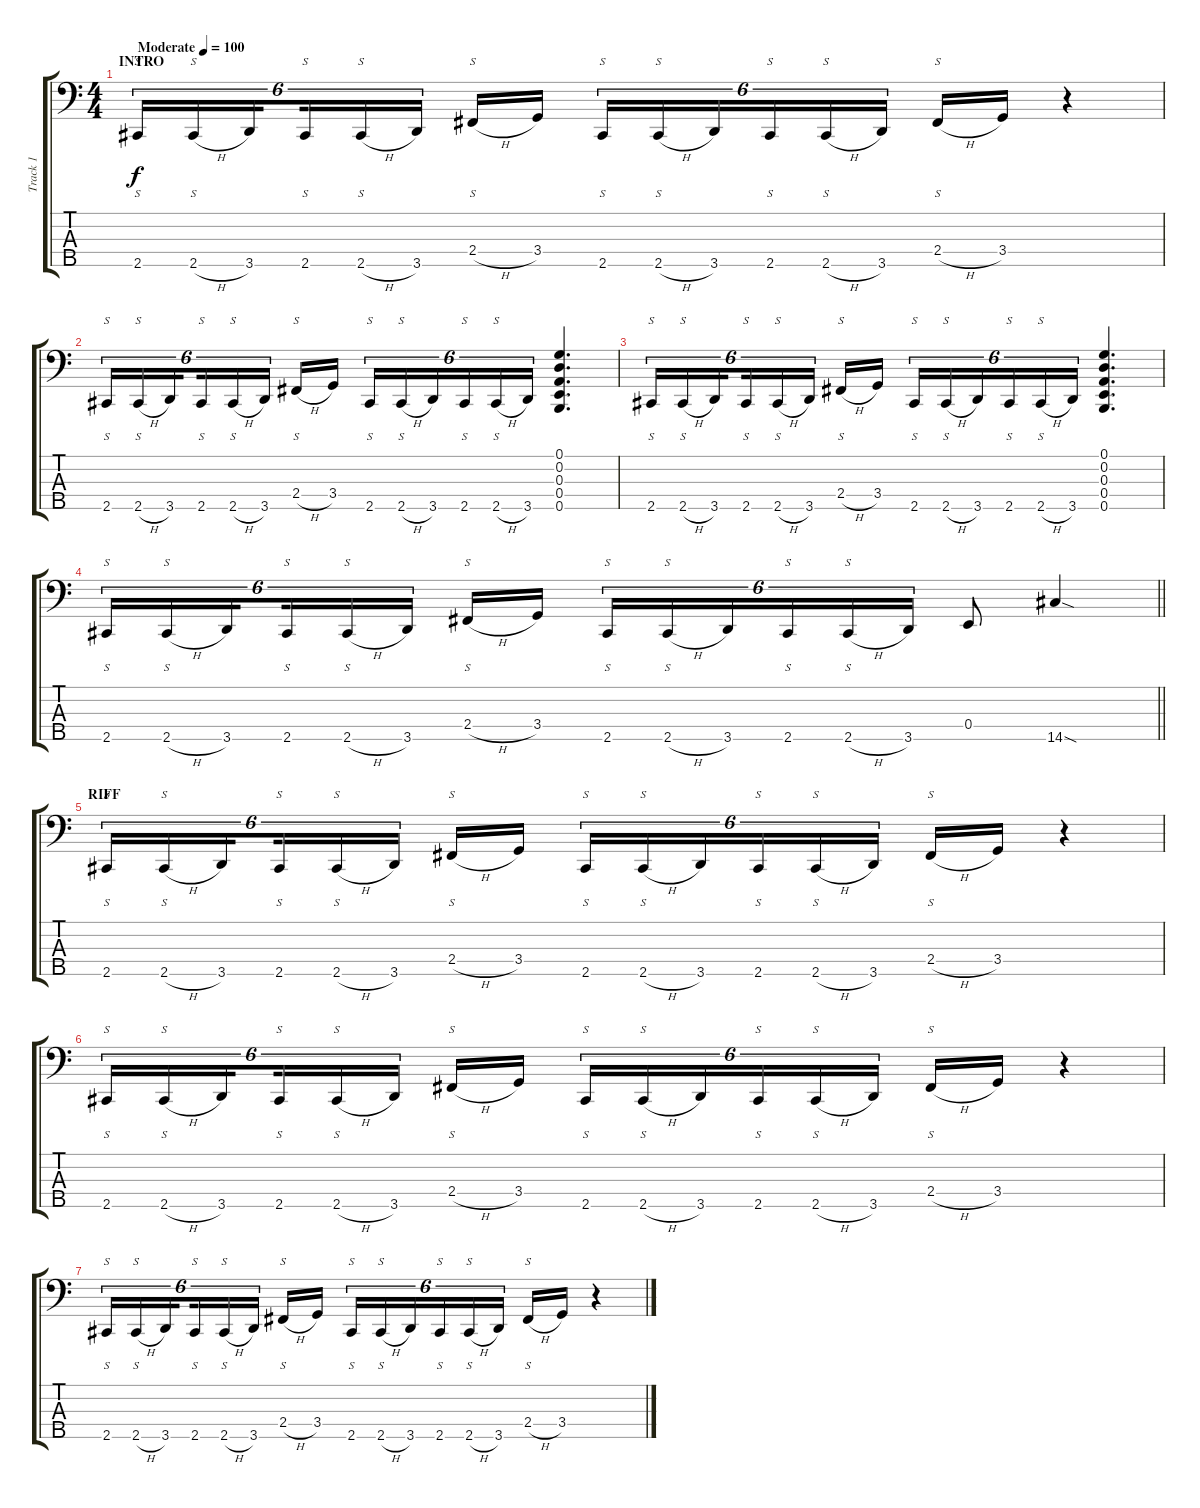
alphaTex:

\track ("Track 1" "Track 1") {instrument slapbass1}
\staff {score tabs}
\tuning (G2 D2 A1 E1 B0) {hide}
\ts (4 4)
\section ("" "INTRO")
\tempo (100 "Moderate")
\clef f4
\ks c
2.5.16{s tu (6 4) dy f instrument slapbass1} 2.5{h}.16{s tu (6 4)} 3.5.16{tu (6 4) beam splitsecondary} 2.5.16{s tu (6 4)} 2.5{h}.16{s tu (6 4)} 3.5.16{tu (6 4)} 2.4{h}.16{s} 3.4.16{beam splitsecondary} 2.5.16{s tu (6 4)} 2.5{h}.16{s tu (6 4)} 3.5.16{tu (6 4)} 2.5.16{s tu (6 4)} 2.5{h}.16{s tu (6 4)} 3.5.16{tu (6 4) beam splitsecondary} 2.4{h}.16{s} 3.4.16 r.4 |
2.5.16{s tu (6 4)} 2.5{h}.16{s tu (6 4)} 3.5.16{tu (6 4) beam splitsecondary} 2.5.16{s tu (6 4)} 2.5{h}.16{s tu (6 4)} 3.5.16{tu (6 4)} 2.4{h}.16{s} 3.4.16{beam splitsecondary} 2.5.16{s tu (6 4)} 2.5{h}.16{s tu (6 4)} 3.5.16{tu (6 4)} 2.5.16{s tu (6 4)} 2.5{h}.16{s tu (6 4)} 3.5.16{tu (6 4)} (0.1 0.2 0.3 0.4 0.5).4{d} |
2.5.16{s tu (6 4)} 2.5{h}.16{s tu (6 4)} 3.5.16{tu (6 4) beam splitsecondary} 2.5.16{s tu (6 4)} 2.5{h}.16{s tu (6 4)} 3.5.16{tu (6 4)} 2.4{h}.16{s} 3.4.16{beam splitsecondary} 2.5.16{s tu (6 4)} 2.5{h}.16{s tu (6 4)} 3.5.16{tu (6 4)} 2.5.16{s tu (6 4)} 2.5{h}.16{s tu (6 4)} 3.5.16{tu (6 4)} (0.1 0.2 0.3 0.4 0.5).4{d} |
\barLineRight lightlight
2.5.16{s tu (6 4)} 2.5{h}.16{s tu (6 4)} 3.5.16{tu (6 4) beam splitsecondary} 2.5.16{s tu (6 4)} 2.5{h}.16{s tu (6 4)} 3.5.16{tu (6 4)} 2.4{h}.16{s} 3.4.16{beam splitsecondary} 2.5.16{s tu (6 4)} 2.5{h}.16{s tu (6 4)} 3.5.16{tu (6 4)} 2.5.16{s tu (6 4)} 2.5{h}.16{s tu (6 4)} 3.5.16{tu (6 4)} 0.4.8 14.5{sod}.4 |
\section ("" "RIFF")
2.5.16{s tu (6 4)} 2.5{h}.16{s tu (6 4)} 3.5.16{tu (6 4) beam splitsecondary} 2.5.16{s tu (6 4)} 2.5{h}.16{s tu (6 4)} 3.5.16{tu (6 4)} 2.4{h}.16{s} 3.4.16{beam splitsecondary} 2.5.16{s tu (6 4)} 2.5{h}.16{s tu (6 4)} 3.5.16{tu (6 4)} 2.5.16{s tu (6 4)} 2.5{h}.16{s tu (6 4)} 3.5.16{tu (6 4) beam splitsecondary} 2.4{h}.16{s} 3.4.16 r.4 |
2.5.16{s tu (6 4)} 2.5{h}.16{s tu (6 4)} 3.5.16{tu (6 4) beam splitsecondary} 2.5.16{s tu (6 4)} 2.5{h}.16{s tu (6 4)} 3.5.16{tu (6 4)} 2.4{h}.16{s} 3.4.16{beam splitsecondary} 2.5.16{s tu (6 4)} 2.5{h}.16{s tu (6 4)} 3.5.16{tu (6 4)} 2.5.16{s tu (6 4)} 2.5{h}.16{s tu (6 4)} 3.5.16{tu (6 4) beam splitsecondary} 2.4{h}.16{s} 3.4.16 r.4 |
2.5.16{s tu (6 4)} 2.5{h}.16{s tu (6 4)} 3.5.16{tu (6 4) beam splitsecondary} 2.5.16{s tu (6 4)} 2.5{h}.16{s tu (6 4)} 3.5.16{tu (6 4)} 2.4{h}.16{s} 3.4.16{beam splitsecondary} 2.5.16{s tu (6 4)} 2.5{h}.16{s tu (6 4)} 3.5.16{tu (6 4)} 2.5.16{s tu (6 4)} 2.5{h}.16{s tu (6 4)} 3.5.16{tu (6 4) beam splitsecondary} 2.4{h}.16{s} 3.4.16 r.4
